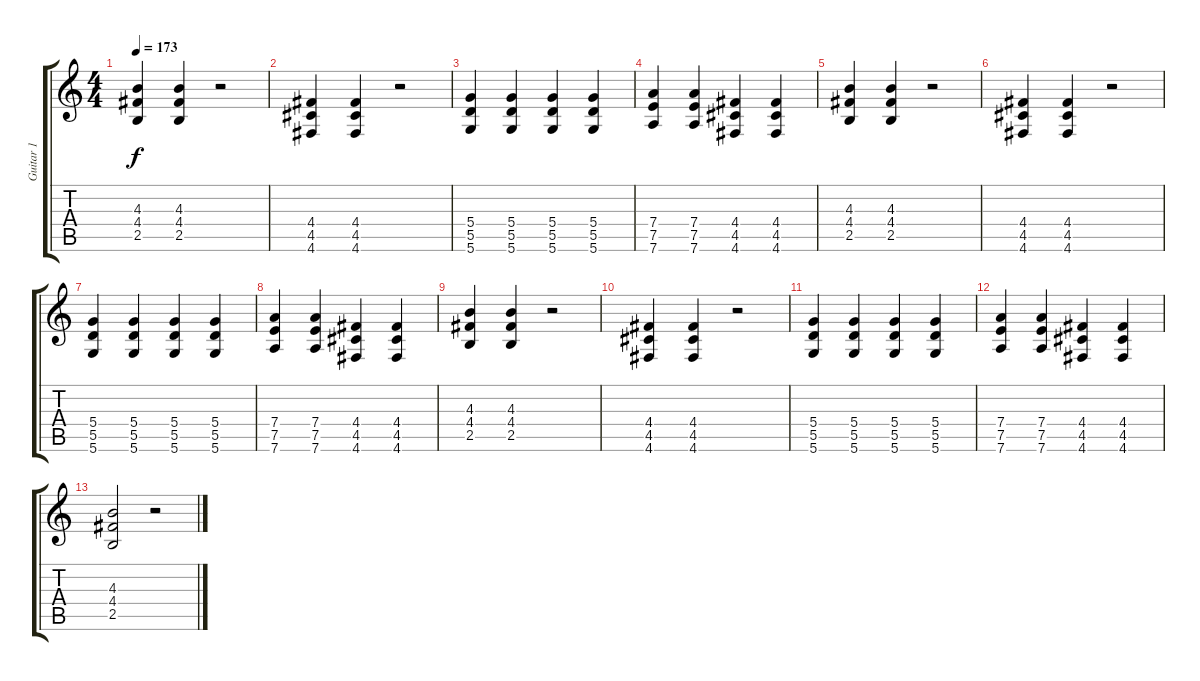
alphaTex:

\track ("Guitar 1" "Guitar 1") {instrument distortionguitar}
\staff {score tabs}
\tuning (E4 B3 G3 D3 A2 D2) {hide}
\ts (4 4)
\tempo 173
\clef g2
\ks c
(4.3 4.4 2.5).4{dy f} (4.3 4.4 2.5).4 r.2 |
(4.4 4.5 4.6).4 (4.4 4.5 4.6).4 r.2 |
(5.4 5.5 5.6).4 (5.4 5.5 5.6).4 (5.4 5.5 5.6).4 (5.4 5.5 5.6).4 |
(7.4 7.5 7.6).4 (7.4 7.5 7.6).4 (4.4 4.5 4.6).4 (4.4 4.5 4.6).4 |
(4.3 4.4 2.5).4 (4.3 4.4 2.5).4 r.2 |
(4.4 4.5 4.6).4 (4.4 4.5 4.6).4 r.2 |
(5.4 5.5 5.6).4 (5.4 5.5 5.6).4 (5.4 5.5 5.6).4 (5.4 5.5 5.6).4 |
(7.4 7.5 7.6).4 (7.4 7.5 7.6).4 (4.4 4.5 4.6).4 (4.4 4.5 4.6).4 |
(4.3 4.4 2.5).4 (4.3 4.4 2.5).4 r.2 |
(4.4 4.5 4.6).4 (4.4 4.5 4.6).4 r.2 |
(5.4 5.5 5.6).4 (5.4 5.5 5.6).4 (5.4 5.5 5.6).4 (5.4 5.5 5.6).4 |
(7.4 7.5 7.6).4 (7.4 7.5 7.6).4 (4.4 4.5 4.6).4 (4.4 4.5 4.6).4 |
(4.3 4.4 2.5).2 r.2
